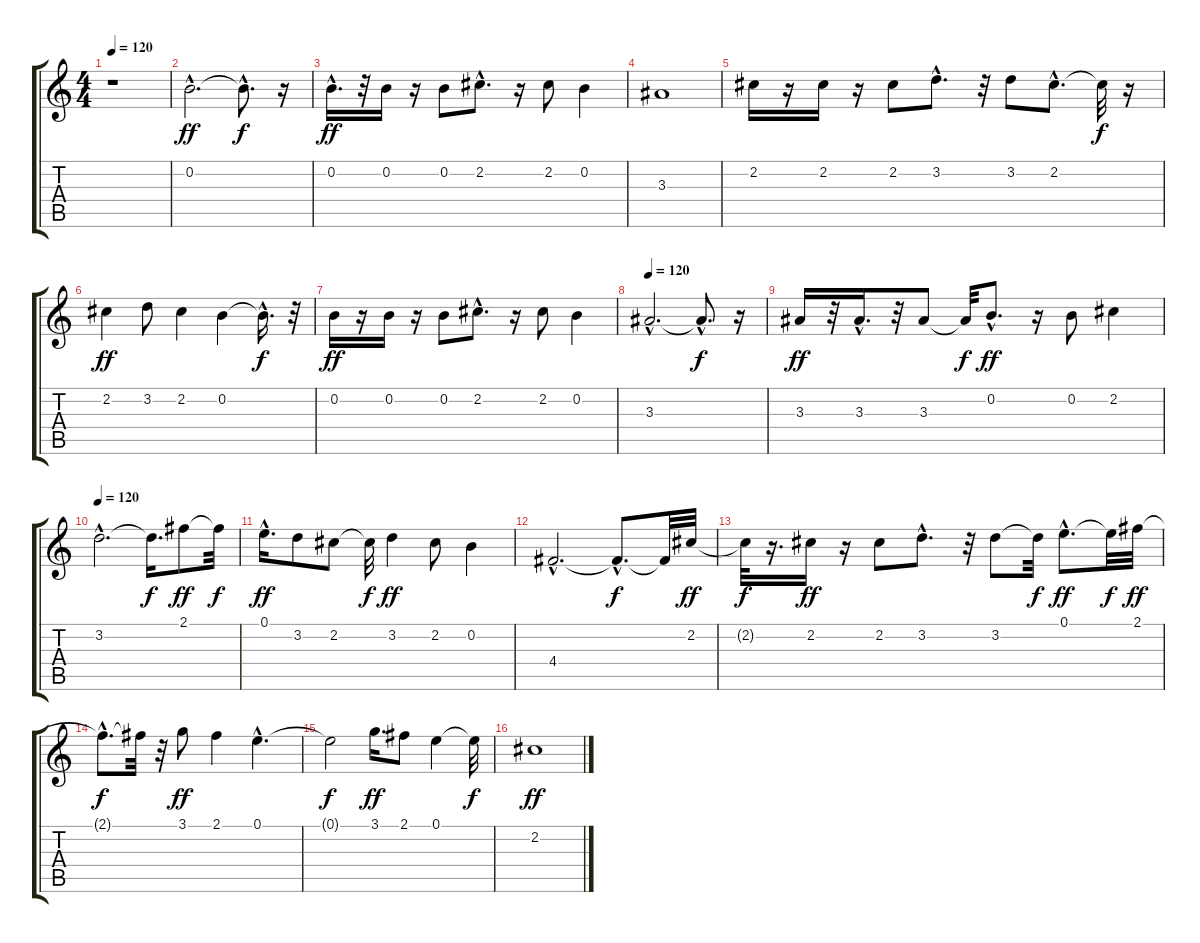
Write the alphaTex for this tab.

\track "" {instrument distortionguitar}
\staff {score tabs}
\tuning (E4 B3 G3 D3 A2 E2) {hide}
\ts (4 4)
\tempo 120
\clef g2
\ks c
r.1{dy ff} |
0.2{hac}.2{d} 0.2{hac t}.8{d dy f} r.16 |
0.2{hac}.16{d dy ff} r.32 0.2.16 r.16 0.2.8 2.2{hac}.8{d} r.16 2.2.8 0.2.4 |
3.3.1 |
2.2.16 r.16 2.2.16 r.16 2.2.8 3.2{hac}.8{d} r.32 3.2.8 2.2{hac}.8{d} 2.2{t}.32{dy f} r.16 |
2.2.4{dy ff} 3.2.8 2.2.4 0.2.4 0.2{hac t}.16{d dy f} r.32 |
0.2.16{dy ff} r.16 0.2.16 r.16 0.2.8 2.2{hac}.8{d} r.16 2.2.8 0.2.4 |
\tempo 120
3.3{hac}.2{d} 3.3{hac t}.8{d dy f} r.16 |
3.3.16{dy ff} r.32 3.3{hac}.16{d} r.32 3.3.8 3.3{t}.32{dy f} 0.2{hac}.8{d dy ff} r.16 0.2.8 2.2.4 |
\tempo 120
3.2{hac}.2{d} 3.2{t}.16{d dy f} 2.1.8{dy ff} 2.1{t}.32{dy f} |
0.1{hac}.16{d dy ff} 3.2.8 2.2.8 2.2{t}.32{dy f} 3.2.4{dy ff} 2.2.8 0.2.4 |
4.4{hac}.2{d} 4.4{hac t}.8{d dy f} 4.4{t}.32 2.2.32{dy ff} |
2.2{t}.32{dy f} r.16{d} 2.2.16{dy ff} r.16 2.2.8 3.2{hac}.8{d} r.32 3.2.8 3.2{t}.32{dy f} 0.1{hac}.8{d dy ff} 0.1{t}.32{dy f} 2.1.32{dy ff} |
2.1{hac t}.8{d dy f} 2.1{t}.32 r.32 3.1.8{dy ff} 2.1.4 0.1{hac}.4{d} |
0.1{t}.2{dy f} 3.1.16{d dy ff} 2.1.8 0.1.4 0.1{t}.32{dy f} |
2.2.1{dy ff}
